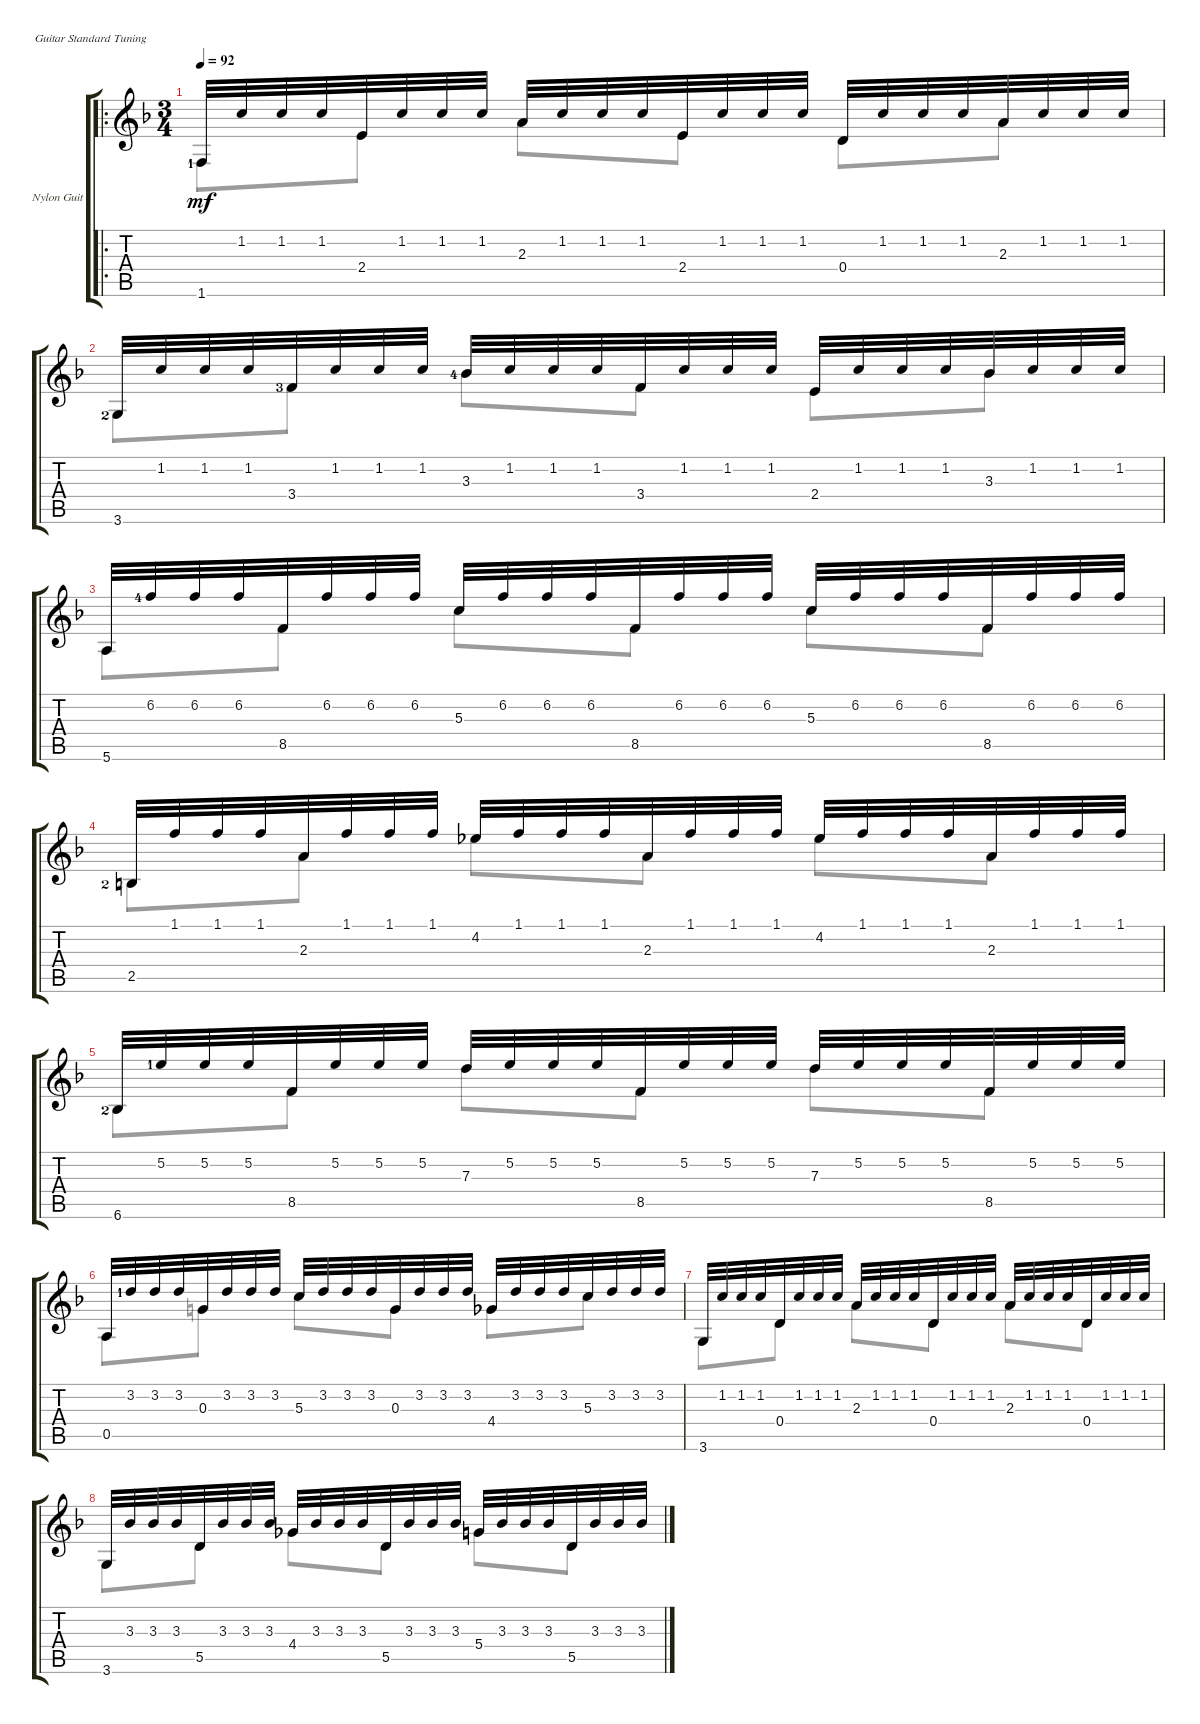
\defaultSystemsLayout 4
\bracketExtendMode groupsimilarinstruments
\firstSystemTrackNameOrientation horizontal
\otherSystemsTrackNameOrientation horizontal
\track ("Nylon Guitar" "Nylon Guit") {instrument acousticguitarsteel}
\staff {score tabs}
\tuning (E4 B3 G3 D3 A2 E2)
\voice
\ro
\ts (3 4)
\tempo 92
\clef g2
\ks f
1.6{lf 2}.32{dy mf} 1.2.32 1.2.32 1.2.32 2.4.32 1.2.32 1.2.32 1.2.32 2.3.32 1.2.32 1.2.32 1.2.32 2.4.32 1.2.32 1.2.32 1.2.32 0.4.32 1.2.32 1.2.32 1.2.32 2.3.32 1.2.32 1.2.32 1.2.32 |
3.6{lf 3}.32 1.2.32 1.2.32 1.2.32 3.4{lf 4}.32 1.2.32 1.2.32 1.2.32 3.3{lf 5}.32 1.2.32 1.2.32 1.2.32 3.4.32 1.2.32 1.2.32 1.2.32 2.4.32 1.2.32 1.2.32 1.2.32 3.3.32 1.2.32 1.2.32 1.2.32 |
5.6.32 6.2{lf 5}.32 6.2.32 6.2.32 8.5.32 6.2.32 6.2.32 6.2.32 5.3.32 6.2.32 6.2.32 6.2.32 8.5.32 6.2.32 6.2.32 6.2.32 5.3.32 6.2.32 6.2.32 6.2.32 8.5.32 6.2.32 6.2.32 6.2.32 |
2.5{lf 3}.32 1.1.32 1.1.32 1.1.32 2.3.32 1.1.32 1.1.32 1.1.32 4.2.32 1.1.32 1.1.32 1.1.32 2.3.32 1.1.32 1.1.32 1.1.32 4.2.32 1.1.32 1.1.32 1.1.32 2.3.32 1.1.32 1.1.32 1.1.32 |
6.6{lf 3}.32 5.2{lf 2}.32 5.2.32 5.2.32 8.5.32 5.2.32 5.2.32 5.2.32 7.3.32 5.2.32 5.2.32 5.2.32 8.5.32 5.2.32 5.2.32 5.2.32 7.3.32 5.2.32 5.2.32 5.2.32 8.5.32 5.2.32 5.2.32 5.2.32 |
0.5.32 3.2{lf 2}.32 3.2.32 3.2.32 0.3.32 3.2.32 3.2.32 3.2.32 5.3.32 3.2.32 3.2.32 3.2.32 0.3.32 3.2.32 3.2.32 3.2.32 4.4.32 3.2.32 3.2.32 3.2.32 5.3.32 3.2.32 3.2.32 3.2.32 |
3.6.32 1.2.32 1.2.32 1.2.32 0.4.32 1.2.32 1.2.32 1.2.32 2.3.32 1.2.32 1.2.32 1.2.32 0.4.32 1.2.32 1.2.32 1.2.32 2.3.32 1.2.32 1.2.32 1.2.32 0.4.32 1.2.32 1.2.32 1.2.32 |
3.6.32 3.3.32 3.3.32 3.3.32 5.5.32 3.3.32 3.3.32 3.3.32 4.4.32 3.3.32 3.3.32 3.3.32 5.5.32 3.3.32 3.3.32 3.3.32 5.4.32 3.3.32 3.3.32 3.3.32 5.5.32 3.3.32 3.3.32 3.3.32
\voice
\clef g2
\ottava regular
\simile none
\ks f
1.6{lf 2}.8{dy mf} 2.4.8 2.3.8 2.4.8 0.4.8 2.3.8 |
3.6{lf 3}.8 3.4{lf 4}.8 3.3{lf 5}.8 3.4.8 2.4.8 3.3.8 |
5.6.8 8.5.8 5.3.8 8.5.8 5.3.8 8.5.8 |
2.5{lf 3}.8 2.3.8 4.2.8 2.3.8 4.2.8 2.3.8 |
6.6{lf 3}.8 8.5.8 7.3.8 8.5.8 7.3.8 8.5.8 |
0.5.8 0.3.8 5.3.8 0.3.8 4.4.8 5.3.8 |
3.6.8 0.4.8 2.3.8 0.4.8 2.3.8 0.4.8 |
3.6.8 5.5.8 4.4.8 5.5.8 5.4.8 5.5.8
